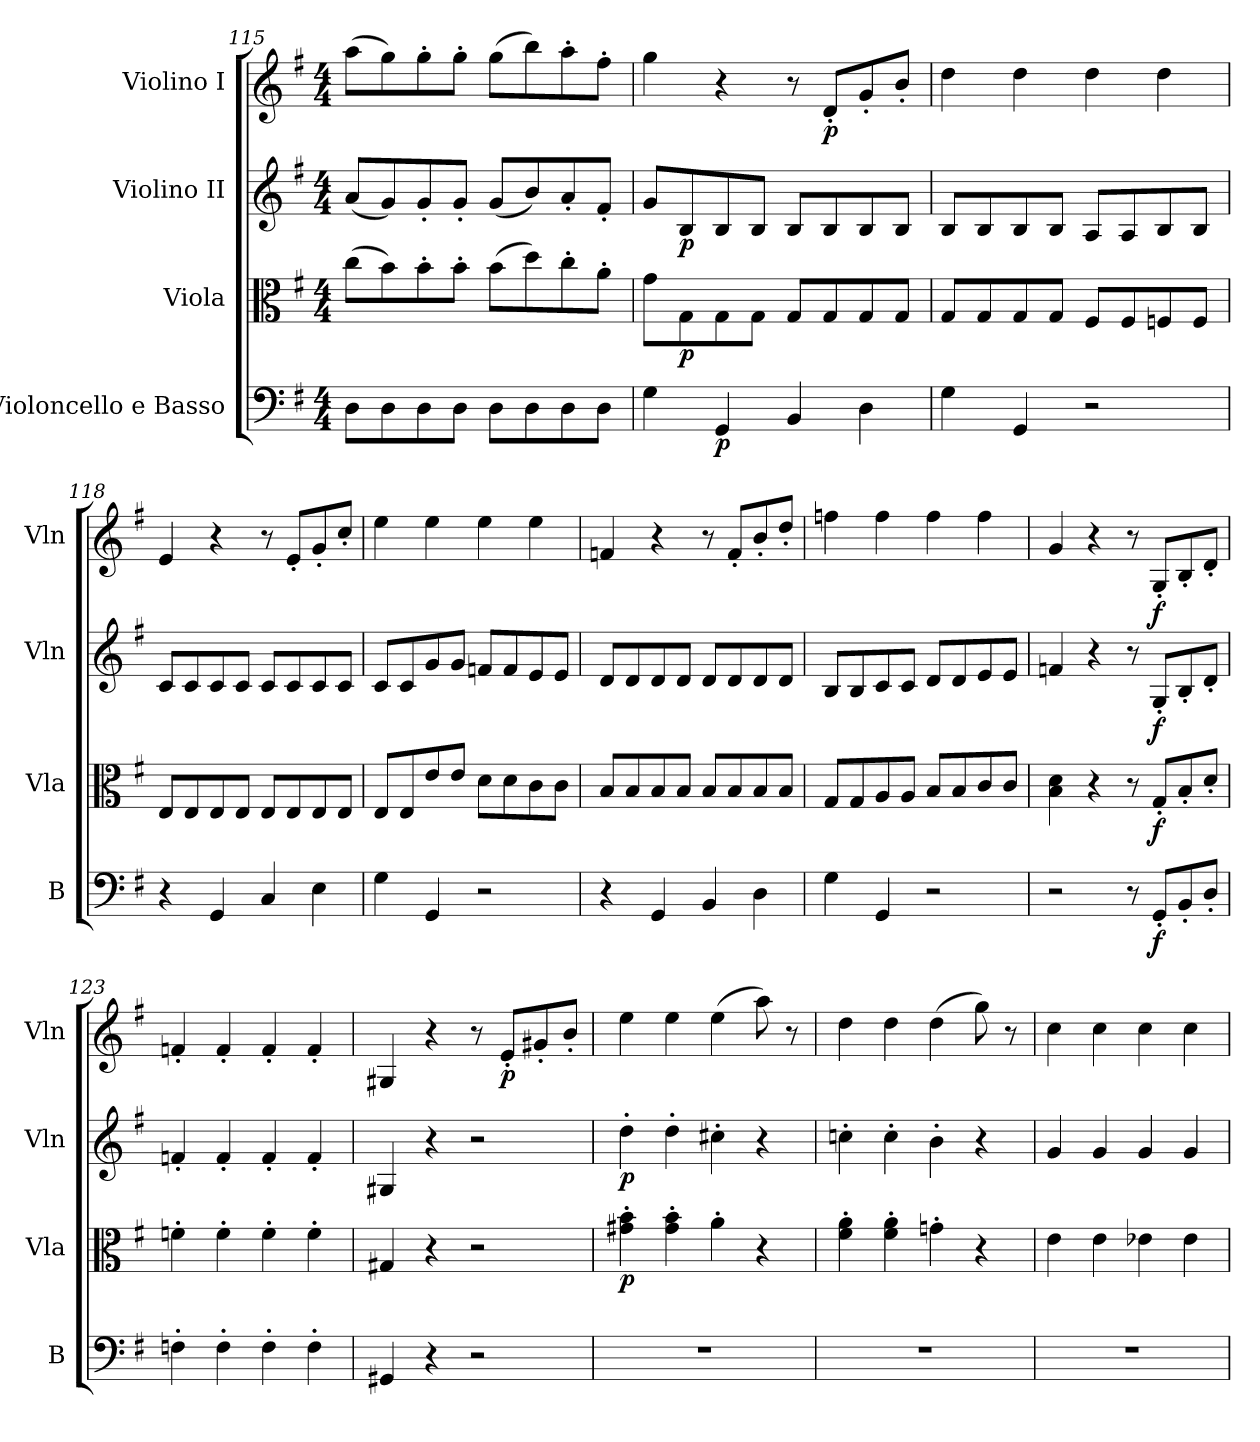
**kern	**dynam	**kern	**dynam	**kern	**dynam	**kern	**dynam
*part4	*part4	*part3	*part3	*part2	*part2	*part1	*part1
*staff4	*staff4	*staff3	*staff3	*staff2	*staff2	*staff1	*staff1
*I"Violoncello e Basso	*	*I"Viola	*	*I"Violino II	*	*I"Violino I	*
*I'B	*	*I'Vla	*	*I'Vln	*	*I'Vln	*
*clefF4	*	*clefC3	*	*clefG2	*	*clefG2	*
*k[f#]	*	*k[f#]	*	*k[f#]	*	*k[f#]	*
*G:	*	*G:	*	*G:	*	*G:	*
*M4/4	*	*M4/4	*	*M4/4	*	*M4/4	*
=115	=115	=115	=115	=115	=115	=115	=115
8DL	.	(8ccL	.	(8aL	.	(8aaL	.
8D	.	8b)	.	8g)	.	8gg)	.
8D	.	8b'	.	8g'	.	8gg'	.
8DJ	.	8b'J	.	8g'J	.	8gg'J	.
8DL	.	(8bL	.	(8gL	.	(8ggL	.
8D	.	8dd)	.	8b)	.	8bb)	.
8D	.	8cc'	.	8a'	.	8aa'	.
8DJ	.	8a'J	.	8f#'J	.	8ff#'J	.
!!LO:PB:g=z
=116	=116	=116	=116	=116	=116	=116	=116
4G	.	8gL	.	8gL	.	4gg	.
.	.	8G	p	8B	p	.	.
4GG	p	8G	.	8B	.	4r	.
.	.	8GJ	.	8BJ	.	.	.
4BB	.	8GL	.	8BL	.	8r	.
.	.	8G	.	8B	.	8d'L	p
4D	.	8G	.	8B	.	8g'	.
.	.	8GJ	.	8BJ	.	8b'J	.
=117	=117	=117	=117	=117	=117	=117	=117
4G	.	8GL	.	8BL	.	4dd	.
.	.	8G	.	8B	.	.	.
4GG	.	8G	.	8B	.	4dd	.
.	.	8GJ	.	8BJ	.	.	.
2r	.	8F#L	.	8AL	.	4dd	.
.	.	8F#	.	8A	.	.	.
.	.	8Fn	.	8B	.	4dd	.
.	.	8FJ	.	8BJ	.	.	.
=118	=118	=118	=118	=118	=118	=118	=118
4r	.	8EL	.	8cL	.	4e	.
.	.	8E	.	8c	.	.	.
4GG	.	8E	.	8c	.	4r	.
.	.	8EJ	.	8cJ	.	.	.
4C	.	8EL	.	8cL	.	8r	.
.	.	8E	.	8c	.	8e'L	.
4E	.	8E	.	8c	.	8g'	.
.	.	8EJ	.	8cJ	.	8cc'J	.
=119	=119	=119	=119	=119	=119	=119	=119
4G	.	8EL	.	8cL	.	4ee	.
.	.	8E	.	8c	.	.	.
4GG	.	8e	.	8g	.	4ee	.
.	.	8eJ	.	8gJ	.	.	.
2r	.	8dL	.	8fnL	.	4ee	.
.	.	8d	.	8f	.	.	.
.	.	8c	.	8e	.	4ee	.
.	.	8cJ	.	8eJ	.	.	.
=120	=120	=120	=120	=120	=120	=120	=120
4r	.	8BL	.	8dL	.	4fn	.
.	.	8B	.	8d	.	.	.
4GG	.	8B	.	8d	.	4r	.
.	.	8BJ	.	8dJ	.	.	.
4BB	.	8BL	.	8dL	.	8r	.
.	.	8B	.	8d	.	8f'L	.
4D	.	8B	.	8d	.	8b'	.
.	.	8BJ	.	8dJ	.	8dd'J	.
=121	=121	=121	=121	=121	=121	=121	=121
4G	.	8GL	.	8BL	.	4ffn	.
.	.	8G	.	8B	.	.	.
4GG	.	8A	.	8c	.	4ff	.
.	.	8AJ	.	8cJ	.	.	.
2r	.	8BL	.	8dL	.	4ff	.
.	.	8B	.	8d	.	.	.
.	.	8c	.	8e	.	4ff	.
.	.	8cJ	.	8eJ	.	.	.
!!LO:LB:g=z
=122	=122	=122	=122	=122	=122	=122	=122
2r	.	4d 4B	.	4fn	.	4g	.
.	.	4r	.	4r	.	4r	.
8r	.	8r	.	8r	.	8r	.
8GG'L	f	8G'L	f	8G'L	f	8G'L	f
8BB'	.	8B'	.	8B'	.	8B'	.
8D'J	.	8d'J	.	8d'J	.	8d'J	.
=123	=123	=123	=123	=123	=123	=123	=123
4Fn'	.	4fn'	.	4fn'	.	4fn'	.
4F'	.	4f'	.	4f'	.	4f'	.
4F'	.	4f'	.	4f'	.	4f'	.
4F'	.	4f'	.	4f'	.	4f'	.
=124	=124	=124	=124	=124	=124	=124	=124
4GG#X	.	4G#X	.	4G#X	.	4G#X	.
4r	.	4r	.	4r	.	4r	.
2r	.	2r	.	2r	.	8r	.
.	.	.	.	.	.	8e'L	p
.	.	.	.	.	.	8g#X'	.
.	.	.	.	.	.	8b'J	.
=125	=125	=125	=125	=125	=125	=125	=125
1r	.	4b' 4g#X'	p	4dd'	p	4ee	.
.	.	4b' 4g#'	.	4dd'	.	4ee	.
.	.	4a'	.	4cc#X'	.	(4ee	.
.	.	4r	.	4r	.	8aa)	.
.	.	.	.	.	.	8r	.
=126	=126	=126	=126	=126	=126	=126	=126
1r	.	4a' 4f#'	.	4ccn'	.	4dd	.
.	.	4a' 4f#'	.	4cc'	.	4dd	.
.	.	4gn'	.	4b'	.	(4dd	.
.	.	4r	.	4r	.	8gg)	.
.	.	.	.	.	.	8r	.
=127	=127	=127	=127	=127	=127	=127	=127
1r	.	4e	.	4g	.	4cc	.
.	.	4e	.	4g	.	4cc	.
.	.	4e-X	.	4g	.	4cc	.
.	.	4e-	.	4g	.	4cc	.
=	=	=	=	=	=	=	=
*-	*-	*-	*-	*-	*-	*-	*-
